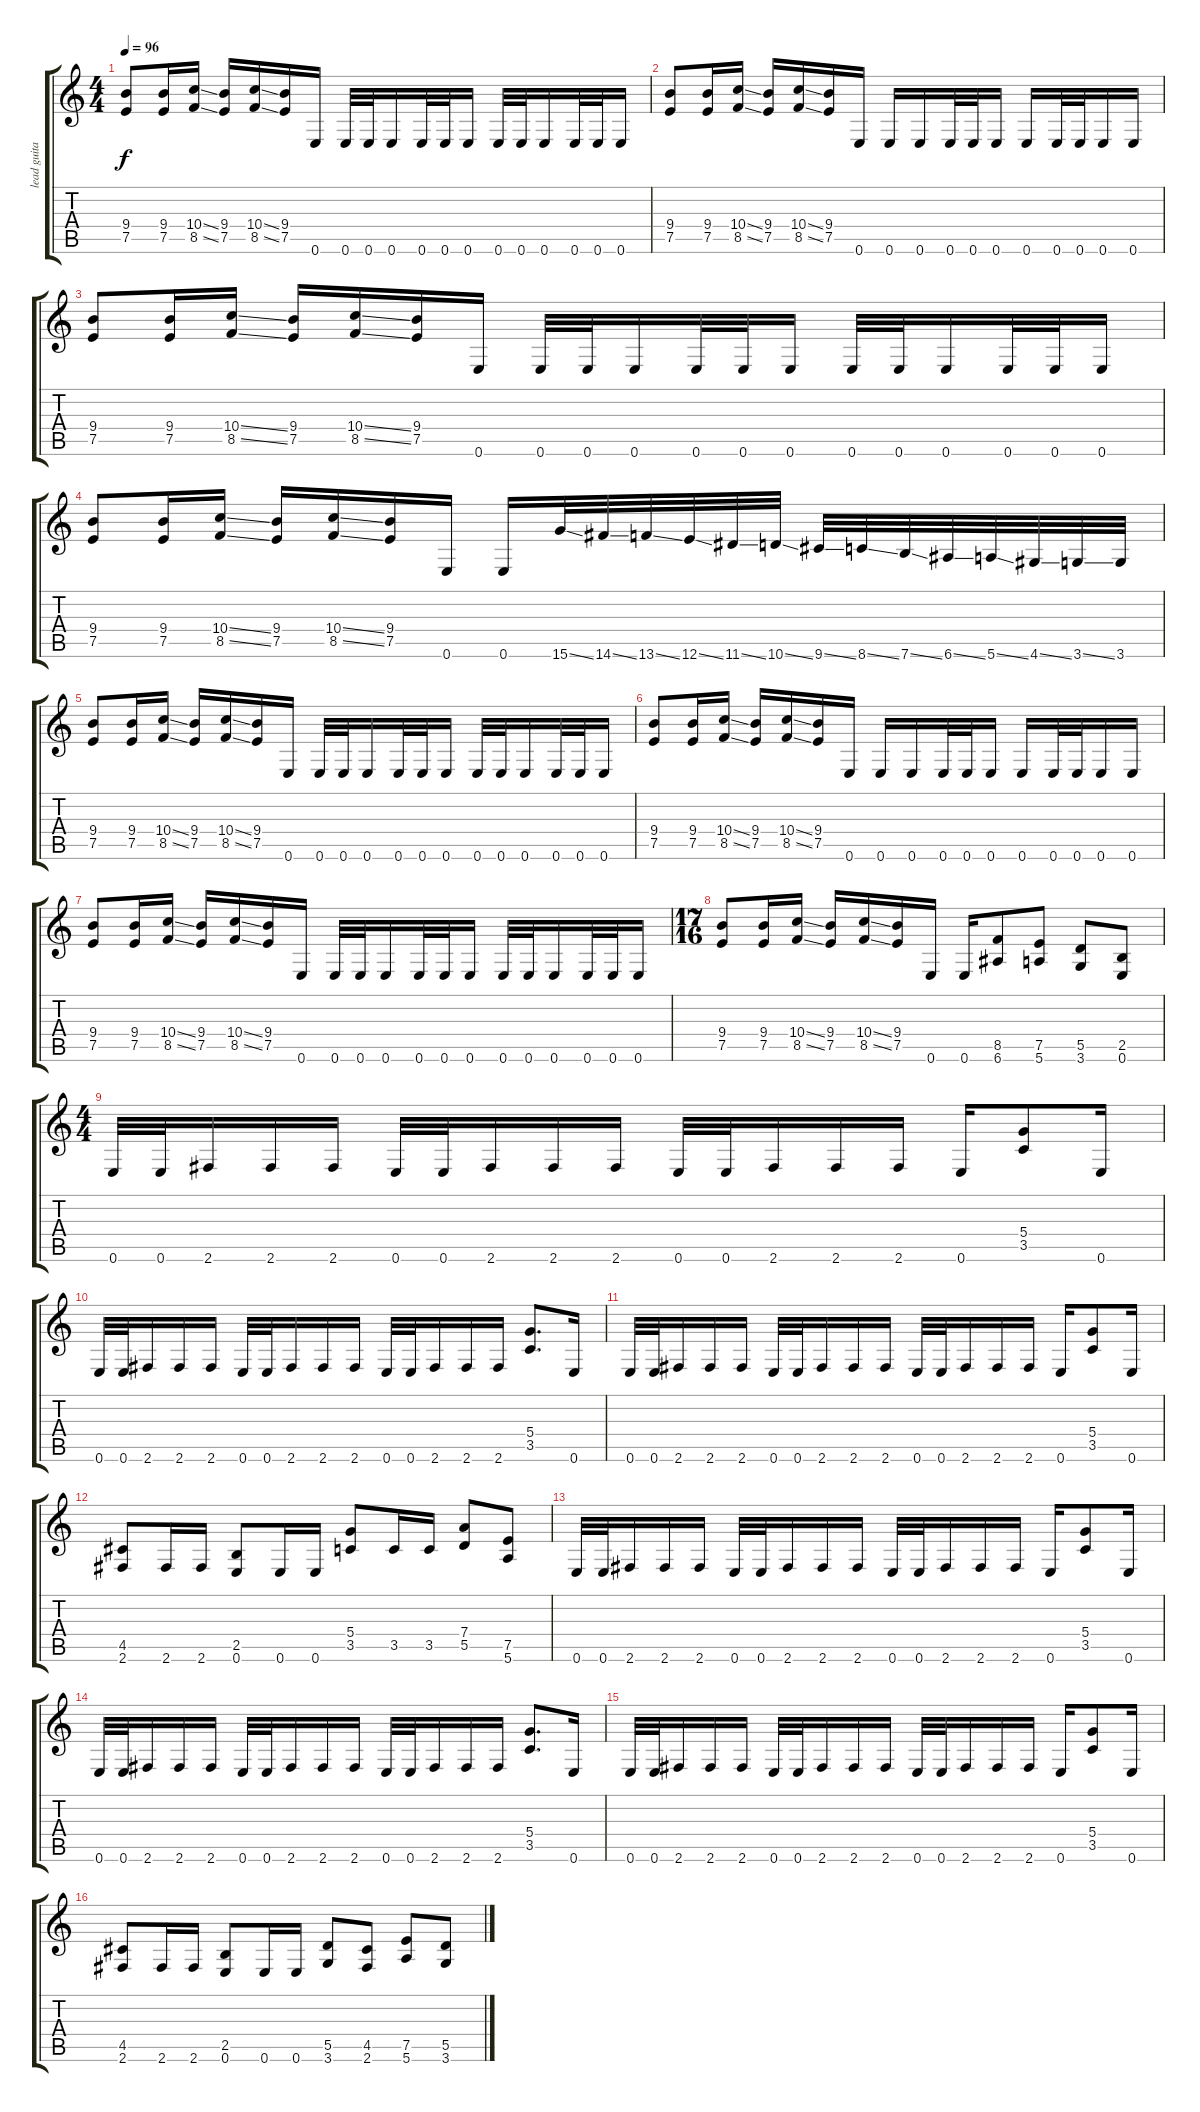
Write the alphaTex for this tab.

\track ("lead guitar" "lead guita") {instrument distortionguitar}
\staff {score tabs}
\tuning (E4 B3 G3 D3 A2 E2) {hide}
\ts (4 4)
\tempo 96
\clef g2
\ks c
(9.4 7.5).8{dy f} (9.4 7.5).16 (10.4{ss} 8.5{ss}).16 (9.4 7.5).16 (10.4{ss} 8.5{ss}).16 (9.4 7.5).16 0.6.16 0.6.32 0.6.32 0.6.16 0.6.32 0.6.32 0.6.16 0.6.32 0.6.32 0.6.16 0.6.32 0.6.32 0.6.16 |
(9.4 7.5).8 (9.4 7.5).16 (10.4{ss} 8.5{ss}).16 (9.4 7.5).16 (10.4{ss} 8.5{ss}).16 (9.4 7.5).16 0.6.16 0.6.16 0.6.16 0.6.32 0.6.32 0.6.16 0.6.16 0.6.32 0.6.32 0.6.16 0.6.16 |
(9.4 7.5).8 (9.4 7.5).16 (10.4{ss} 8.5{ss}).16 (9.4 7.5).16 (10.4{ss} 8.5{ss}).16 (9.4 7.5).16 0.6.16 0.6.32 0.6.32 0.6.16 0.6.32 0.6.32 0.6.16 0.6.32 0.6.32 0.6.16 0.6.32 0.6.32 0.6.16 |
(9.4 7.5).8 (9.4 7.5).16 (10.4{ss} 8.5{ss}).16 (9.4 7.5).16 (10.4{ss} 8.5{ss}).16 (9.4 7.5).16 0.6.16 0.6.16 15.6{ss}.32 14.6{ss}.32 13.6{ss}.32 12.6{ss}.32 11.6{ss}.32 10.6{ss}.32 9.6{ss}.32 8.6{ss}.32 7.6{ss}.32 6.6{ss}.32 5.6{ss}.32 4.6{ss}.32 3.6{ss}.32 3.6.32 |
(9.4 7.5).8 (9.4 7.5).16 (10.4{ss} 8.5{ss}).16 (9.4 7.5).16 (10.4{ss} 8.5{ss}).16 (9.4 7.5).16 0.6.16 0.6.32 0.6.32 0.6.16 0.6.32 0.6.32 0.6.16 0.6.32 0.6.32 0.6.16 0.6.32 0.6.32 0.6.16 |
(9.4 7.5).8 (9.4 7.5).16 (10.4{ss} 8.5{ss}).16 (9.4 7.5).16 (10.4{ss} 8.5{ss}).16 (9.4 7.5).16 0.6.16 0.6.16 0.6.16 0.6.32 0.6.32 0.6.16 0.6.16 0.6.32 0.6.32 0.6.16 0.6.16 |
(9.4 7.5).8 (9.4 7.5).16 (10.4{ss} 8.5{ss}).16 (9.4 7.5).16 (10.4{ss} 8.5{ss}).16 (9.4 7.5).16 0.6.16 0.6.32 0.6.32 0.6.16 0.6.32 0.6.32 0.6.16 0.6.32 0.6.32 0.6.16 0.6.32 0.6.32 0.6.16 |
\ts (17 16)
(9.4 7.5).8 (9.4 7.5).16 (10.4{ss} 8.5{ss}).16 (9.4 7.5).16 (10.4{ss} 8.5{ss}).16 (9.4 7.5).16 0.6.16 0.6.16 (8.5 6.6).8 (7.5 5.6).8 (5.5 3.6).8 (2.5 0.6).8 |
\ts (4 4)
0.6.32 0.6.32 2.6.16 2.6.16 2.6.16 0.6.32 0.6.32 2.6.16 2.6.16 2.6.16 0.6.32 0.6.32 2.6.16 2.6.16 2.6.16 0.6.16 (5.4 3.5).8 0.6.16 |
0.6.32 0.6.32 2.6.16 2.6.16 2.6.16 0.6.32 0.6.32 2.6.16 2.6.16 2.6.16 0.6.32 0.6.32 2.6.16 2.6.16 2.6.16 (5.4 3.5).8{d} 0.6.16 |
0.6.32 0.6.32 2.6.16 2.6.16 2.6.16 0.6.32 0.6.32 2.6.16 2.6.16 2.6.16 0.6.32 0.6.32 2.6.16 2.6.16 2.6.16 0.6.16 (5.4 3.5).8 0.6.16 |
(4.5 2.6).8 2.6.16 2.6.16 (2.5 0.6).8 0.6.16 0.6.16 (5.4 3.5).8 3.5.16 3.5.16 (7.4 5.5).8 (7.5 5.6).8 |
0.6.32 0.6.32 2.6.16 2.6.16 2.6.16 0.6.32 0.6.32 2.6.16 2.6.16 2.6.16 0.6.32 0.6.32 2.6.16 2.6.16 2.6.16 0.6.16 (5.4 3.5).8 0.6.16 |
0.6.32 0.6.32 2.6.16 2.6.16 2.6.16 0.6.32 0.6.32 2.6.16 2.6.16 2.6.16 0.6.32 0.6.32 2.6.16 2.6.16 2.6.16 (5.4 3.5).8{d} 0.6.16 |
0.6.32 0.6.32 2.6.16 2.6.16 2.6.16 0.6.32 0.6.32 2.6.16 2.6.16 2.6.16 0.6.32 0.6.32 2.6.16 2.6.16 2.6.16 0.6.16 (5.4 3.5).8 0.6.16 |
(4.5 2.6).8 2.6.16 2.6.16 (2.5 0.6).8 0.6.16 0.6.16 (5.5 3.6).8 (4.5 2.6).8 (7.5 5.6).8 (5.5 3.6).8
